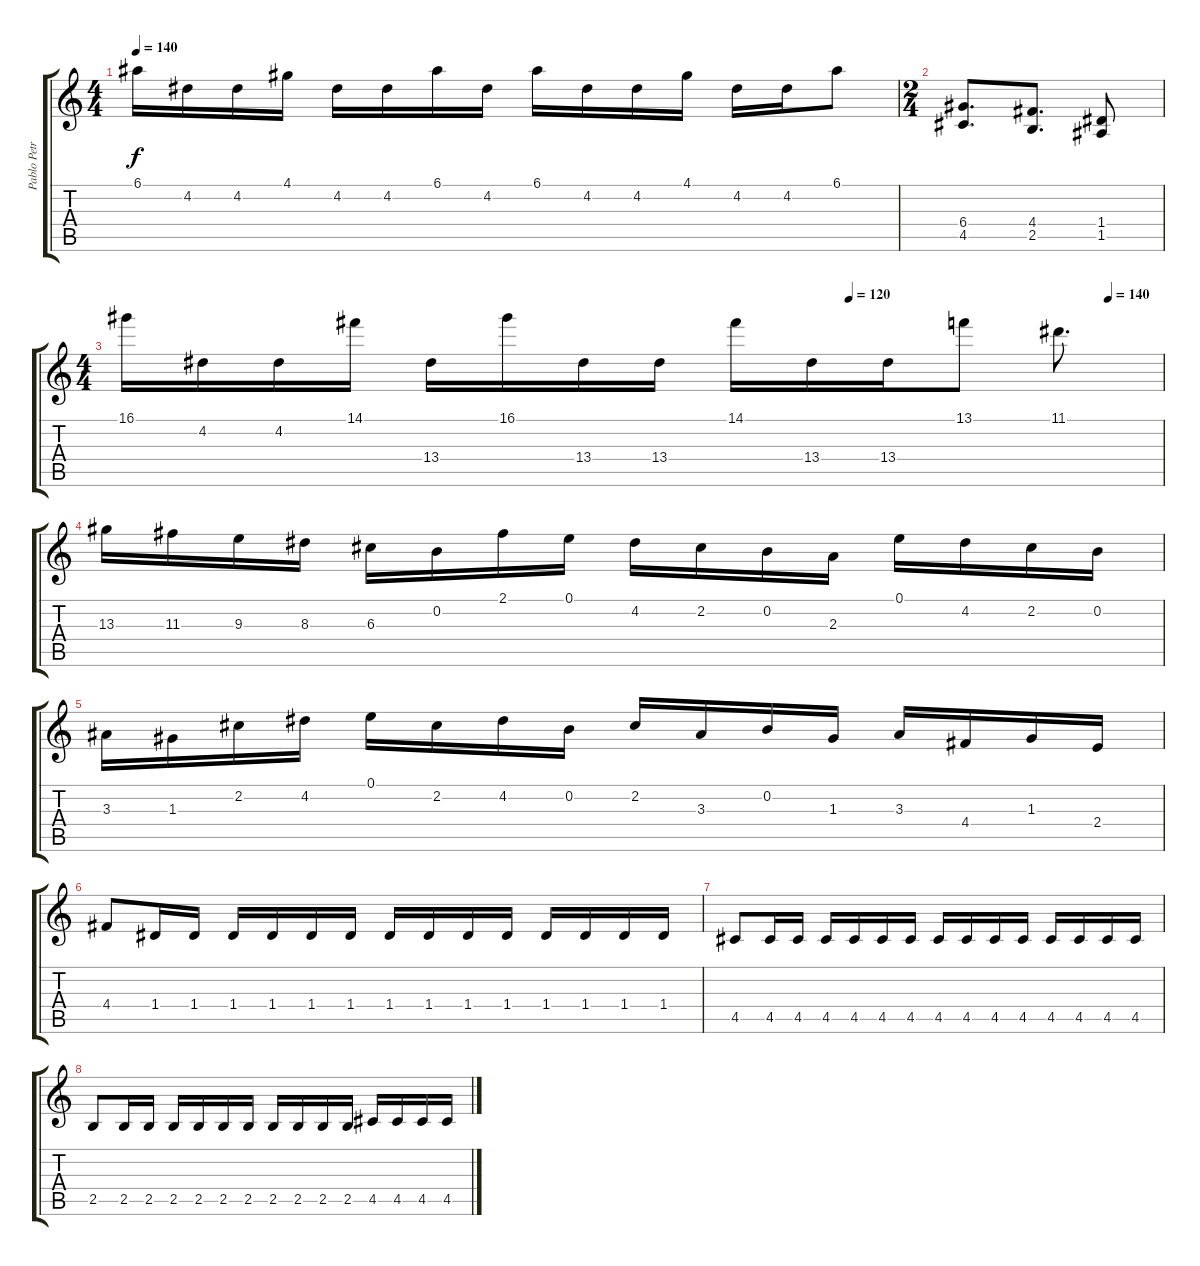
\track ("Pablo Petrucci García" "Pablo Petr") {instrument distortionguitar}
\staff {score tabs}
\tuning (E4 B3 G3 D3 A2 E2) {hide}
\ts (4 4)
\tempo 140
\clef g2
\ks c
6.1.16{dy f} 4.2.16 4.2.16 4.1.16 4.2.16 4.2.16 6.1.16 4.2.16 6.1.16 4.2.16 4.2.16 4.1.16 4.2.16 4.2.16 6.1.8 |
\ts (2 4)
(6.4 4.5).8{d} (4.4 2.5).8{d} (1.4 1.5).8 |
\ts (4 4)
\tempo (120 0.6979166666666666)
\tempo (140 0.9479166666666666)
16.1.16 4.2.16 4.2.16 14.1.16 13.4.16 16.1.16 13.4.16 13.4.16 14.1.16 13.4.16 13.4.16 13.1.8 11.1.8{d} |
13.3.16 11.3.16 9.3.16 8.3.16 6.3.16 0.2.16 2.1.16 0.1.16 4.2.16 2.2.16 0.2.16 2.3.16 0.1.16 4.2.16 2.2.16 0.2.16 |
3.3.16 1.3.16 2.2.16 4.2.16 0.1.16 2.2.16 4.2.16 0.2.16 2.2.16 3.3.16 0.2.16 1.3.16 3.3.16 4.4.16 1.3.16 2.4.16 |
4.4.8 1.4.16 1.4.16 1.4.16 1.4.16 1.4.16 1.4.16 1.4.16 1.4.16 1.4.16 1.4.16 1.4.16 1.4.16 1.4.16 1.4.16 |
4.5.8 4.5.16 4.5.16 4.5.16 4.5.16 4.5.16 4.5.16 4.5.16 4.5.16 4.5.16 4.5.16 4.5.16 4.5.16 4.5.16 4.5.16 |
2.5.8 2.5.16 2.5.16 2.5.16 2.5.16 2.5.16 2.5.16 2.5.16 2.5.16 2.5.16 2.5.16 4.5.16 4.5.16 4.5.16 4.5.16
